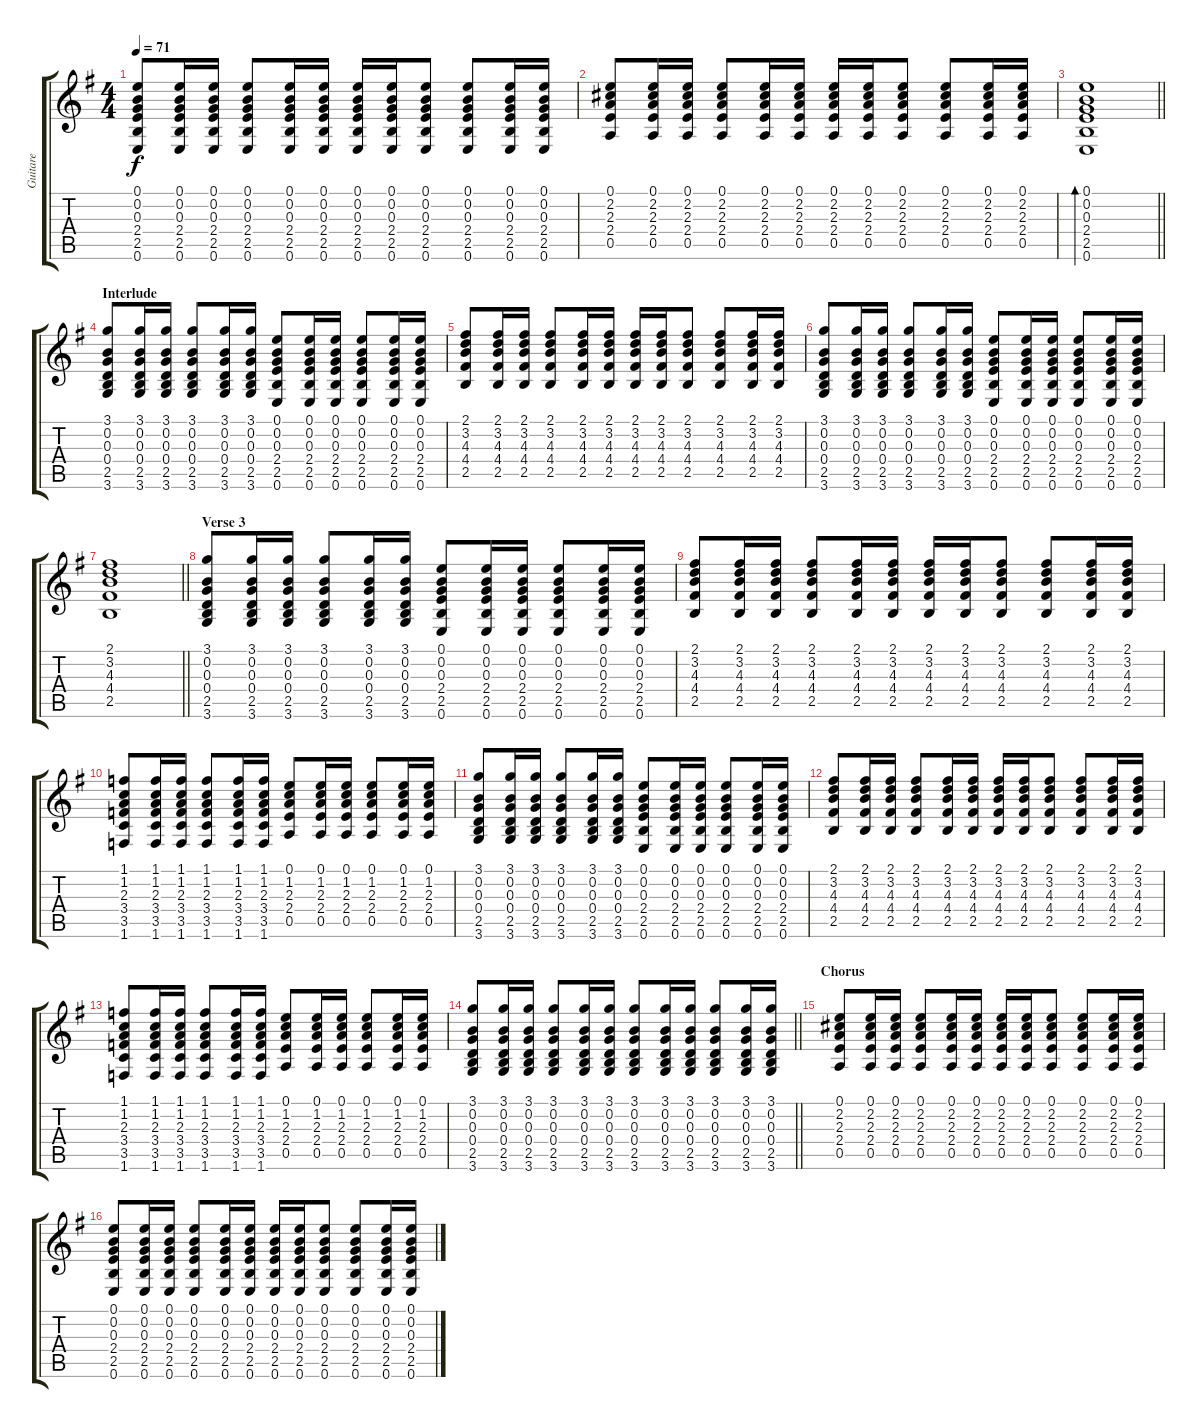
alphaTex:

\track ("Guitare" "Guitare") {instrument electricguitarjazz}
\staff {score tabs}
\tuning (E4 B3 G3 D3 A2 E2) {hide}
\ts (4 4)
\tempo 71
\clef g2
\ks eminor
(0.1 0.2 0.3 2.4 2.5 0.6).8{dy f} (0.1 0.2 0.3 2.4 2.5 0.6).16 (0.1 0.2 0.3 2.4 2.5 0.6).16 (0.1 0.2 0.3 2.4 2.5 0.6).8 (0.1 0.2 0.3 2.4 2.5 0.6).16 (0.1 0.2 0.3 2.4 2.5 0.6).16 (0.1 0.2 0.3 2.4 2.5 0.6).16 (0.1 0.2 0.3 2.4 2.5 0.6).16 (0.1 0.2 0.3 2.4 2.5 0.6).8 (0.1 0.2 0.3 2.4 2.5 0.6).8 (0.1 0.2 0.3 2.4 2.5 0.6).16 (0.1 0.2 0.3 2.4 2.5 0.6).16 |
(0.1 2.2 2.3 2.4 0.5).8 (0.1 2.2 2.3 2.4 0.5).16 (0.1 2.2 2.3 2.4 0.5).16 (0.1 2.2 2.3 2.4 0.5).8 (0.1 2.2 2.3 2.4 0.5).16 (0.1 2.2 2.3 2.4 0.5).16 (0.1 2.2 2.3 2.4 0.5).16 (0.1 2.2 2.3 2.4 0.5).16 (0.1 2.2 2.3 2.4 0.5).8 (0.1 2.2 2.3 2.4 0.5).8 (0.1 2.2 2.3 2.4 0.5).16 (0.1 2.2 2.3 2.4 0.5).16 |
\barLineRight lightlight
(0.1 0.2 0.3 2.4 2.5 0.6).1{bd 240} |
\section ("" "Interlude")
(3.1 0.2 0.3 0.4 2.5 3.6).8 (3.1 0.2 0.3 0.4 2.5 3.6).16 (3.1 0.2 0.3 0.4 2.5 3.6).16 (3.1 0.2 0.3 0.4 2.5 3.6).8 (3.1 0.2 0.3 0.4 2.5 3.6).16 (3.1 0.2 0.3 0.4 2.5 3.6).16 (0.1 0.2 0.3 2.4 2.5 0.6).8 (0.1 0.2 0.3 2.4 2.5 0.6).16 (0.1 0.2 0.3 2.4 2.5 0.6).16 (0.1 0.2 0.3 2.4 2.5 0.6).8 (0.1 0.2 0.3 2.4 2.5 0.6).16 (0.1 0.2 0.3 2.4 2.5 0.6).16 |
(2.1 3.2 4.3 4.4 2.5).8 (2.1 3.2 4.3 4.4 2.5).16 (2.1 3.2 4.3 4.4 2.5).16 (2.1 3.2 4.3 4.4 2.5).8 (2.1 3.2 4.3 4.4 2.5).16 (2.1 3.2 4.3 4.4 2.5).16 (2.1 3.2 4.3 4.4 2.5).16 (2.1 3.2 4.3 4.4 2.5).16 (2.1 3.2 4.3 4.4 2.5).8 (2.1 3.2 4.3 4.4 2.5).8 (2.1 3.2 4.3 4.4 2.5).16 (2.1 3.2 4.3 4.4 2.5).16 |
(3.1 0.2 0.3 0.4 2.5 3.6).8 (3.1 0.2 0.3 0.4 2.5 3.6).16 (3.1 0.2 0.3 0.4 2.5 3.6).16 (3.1 0.2 0.3 0.4 2.5 3.6).8 (3.1 0.2 0.3 0.4 2.5 3.6).16 (3.1 0.2 0.3 0.4 2.5 3.6).16 (0.1 0.2 0.3 2.4 2.5 0.6).8 (0.1 0.2 0.3 2.4 2.5 0.6).16 (0.1 0.2 0.3 2.4 2.5 0.6).16 (0.1 0.2 0.3 2.4 2.5 0.6).8 (0.1 0.2 0.3 2.4 2.5 0.6).16 (0.1 0.2 0.3 2.4 2.5 0.6).16 |
\barLineRight lightlight
(2.1 3.2 4.3 4.4 2.5).1 |
\section ("" "Verse 3")
(3.1 0.2 0.3 0.4 2.5 3.6).8 (3.1 0.2 0.3 0.4 2.5 3.6).16 (3.1 0.2 0.3 0.4 2.5 3.6).16 (3.1 0.2 0.3 0.4 2.5 3.6).8 (3.1 0.2 0.3 0.4 2.5 3.6).16 (3.1 0.2 0.3 0.4 2.5 3.6).16 (0.1 0.2 0.3 2.4 2.5 0.6).8 (0.1 0.2 0.3 2.4 2.5 0.6).16 (0.1 0.2 0.3 2.4 2.5 0.6).16 (0.1 0.2 0.3 2.4 2.5 0.6).8 (0.1 0.2 0.3 2.4 2.5 0.6).16 (0.1 0.2 0.3 2.4 2.5 0.6).16 |
(2.1 3.2 4.3 4.4 2.5).8 (2.1 3.2 4.3 4.4 2.5).16 (2.1 3.2 4.3 4.4 2.5).16 (2.1 3.2 4.3 4.4 2.5).8 (2.1 3.2 4.3 4.4 2.5).16 (2.1 3.2 4.3 4.4 2.5).16 (2.1 3.2 4.3 4.4 2.5).16 (2.1 3.2 4.3 4.4 2.5).16 (2.1 3.2 4.3 4.4 2.5).8 (2.1 3.2 4.3 4.4 2.5).8 (2.1 3.2 4.3 4.4 2.5).16 (2.1 3.2 4.3 4.4 2.5).16 |
(1.1 1.2 2.3 3.4 3.5 1.6).8 (1.1 1.2 2.3 3.4 3.5 1.6).16 (1.1 1.2 2.3 3.4 3.5 1.6).16 (1.1 1.2 2.3 3.4 3.5 1.6).8 (1.1 1.2 2.3 3.4 3.5 1.6).16 (1.1 1.2 2.3 3.4 3.5 1.6).16 (0.1 1.2 2.3 2.4 0.5).8 (0.1 1.2 2.3 2.4 0.5).16 (0.1 1.2 2.3 2.4 0.5).16 (0.1 1.2 2.3 2.4 0.5).8 (0.1 1.2 2.3 2.4 0.5).16 (0.1 1.2 2.3 2.4 0.5).16 |
(3.1 0.2 0.3 0.4 2.5 3.6).8 (3.1 0.2 0.3 0.4 2.5 3.6).16 (3.1 0.2 0.3 0.4 2.5 3.6).16 (3.1 0.2 0.3 0.4 2.5 3.6).8 (3.1 0.2 0.3 0.4 2.5 3.6).16 (3.1 0.2 0.3 0.4 2.5 3.6).16 (0.1 0.2 0.3 2.4 2.5 0.6).8 (0.1 0.2 0.3 2.4 2.5 0.6).16 (0.1 0.2 0.3 2.4 2.5 0.6).16 (0.1 0.2 0.3 2.4 2.5 0.6).8 (0.1 0.2 0.3 2.4 2.5 0.6).16 (0.1 0.2 0.3 2.4 2.5 0.6).16 |
(2.1 3.2 4.3 4.4 2.5).8 (2.1 3.2 4.3 4.4 2.5).16 (2.1 3.2 4.3 4.4 2.5).16 (2.1 3.2 4.3 4.4 2.5).8 (2.1 3.2 4.3 4.4 2.5).16 (2.1 3.2 4.3 4.4 2.5).16 (2.1 3.2 4.3 4.4 2.5).16 (2.1 3.2 4.3 4.4 2.5).16 (2.1 3.2 4.3 4.4 2.5).8 (2.1 3.2 4.3 4.4 2.5).8 (2.1 3.2 4.3 4.4 2.5).16 (2.1 3.2 4.3 4.4 2.5).16 |
(1.1 1.2 2.3 3.4 3.5 1.6).8 (1.1 1.2 2.3 3.4 3.5 1.6).16 (1.1 1.2 2.3 3.4 3.5 1.6).16 (1.1 1.2 2.3 3.4 3.5 1.6).8 (1.1 1.2 2.3 3.4 3.5 1.6).16 (1.1 1.2 2.3 3.4 3.5 1.6).16 (0.1 1.2 2.3 2.4 0.5).8 (0.1 1.2 2.3 2.4 0.5).16 (0.1 1.2 2.3 2.4 0.5).16 (0.1 1.2 2.3 2.4 0.5).8 (0.1 1.2 2.3 2.4 0.5).16 (0.1 1.2 2.3 2.4 0.5).16 |
\barLineRight lightlight
(3.1 0.2 0.3 0.4 2.5 3.6).8 (3.1 0.2 0.3 0.4 2.5 3.6).16 (3.1 0.2 0.3 0.4 2.5 3.6).16 (3.1 0.2 0.3 0.4 2.5 3.6).8 (3.1 0.2 0.3 0.4 2.5 3.6).16 (3.1 0.2 0.3 0.4 2.5 3.6).16 (3.1 0.2 0.3 0.4 2.5 3.6).8 (3.1 0.2 0.3 0.4 2.5 3.6).16 (3.1 0.2 0.3 0.4 2.5 3.6).16 (3.1 0.2 0.3 0.4 2.5 3.6).8 (3.1 0.2 0.3 0.4 2.5 3.6).16 (3.1 0.2 0.3 0.4 2.5 3.6).16 |
\section ("" "Chorus")
(0.1 2.2 2.3 2.4 0.5).8 (0.1 2.2 2.3 2.4 0.5).16 (0.1 2.2 2.3 2.4 0.5).16 (0.1 2.2 2.3 2.4 0.5).8 (0.1 2.2 2.3 2.4 0.5).16 (0.1 2.2 2.3 2.4 0.5).16 (0.1 2.2 2.3 2.4 0.5).16 (0.1 2.2 2.3 2.4 0.5).16 (0.1 2.2 2.3 2.4 0.5).8 (0.1 2.2 2.3 2.4 0.5).8 (0.1 2.2 2.3 2.4 0.5).16 (0.1 2.2 2.3 2.4 0.5).16 |
(0.1 0.2 0.3 2.4 2.5 0.6).8 (0.1 0.2 0.3 2.4 2.5 0.6).16 (0.1 0.2 0.3 2.4 2.5 0.6).16 (0.1 0.2 0.3 2.4 2.5 0.6).8 (0.1 0.2 0.3 2.4 2.5 0.6).16 (0.1 0.2 0.3 2.4 2.5 0.6).16 (0.1 0.2 0.3 2.4 2.5 0.6).16 (0.1 0.2 0.3 2.4 2.5 0.6).16 (0.1 0.2 0.3 2.4 2.5 0.6).8 (0.1 0.2 0.3 2.4 2.5 0.6).8 (0.1 0.2 0.3 2.4 2.5 0.6).16 (0.1 0.2 0.3 2.4 2.5 0.6).16
